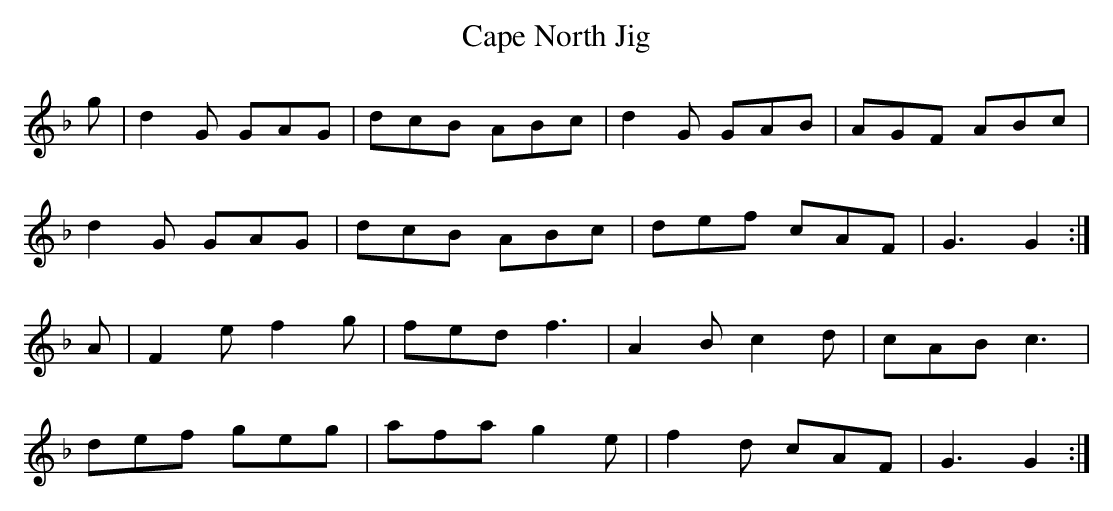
X:1
T:Cape North Jig
E:16
K:F
g| d2 G GAG| dcB ABc| d2 G GAB| AGF ABc|
d2 G GAG| dcB ABc| def cAF| G3 G2:|
A| F2 e f2 g| fed f3| A2 B c2 d| cAB c3|
def geg| afa g2 e| f2 d cAF| G3 G2 :|
M:4/4
